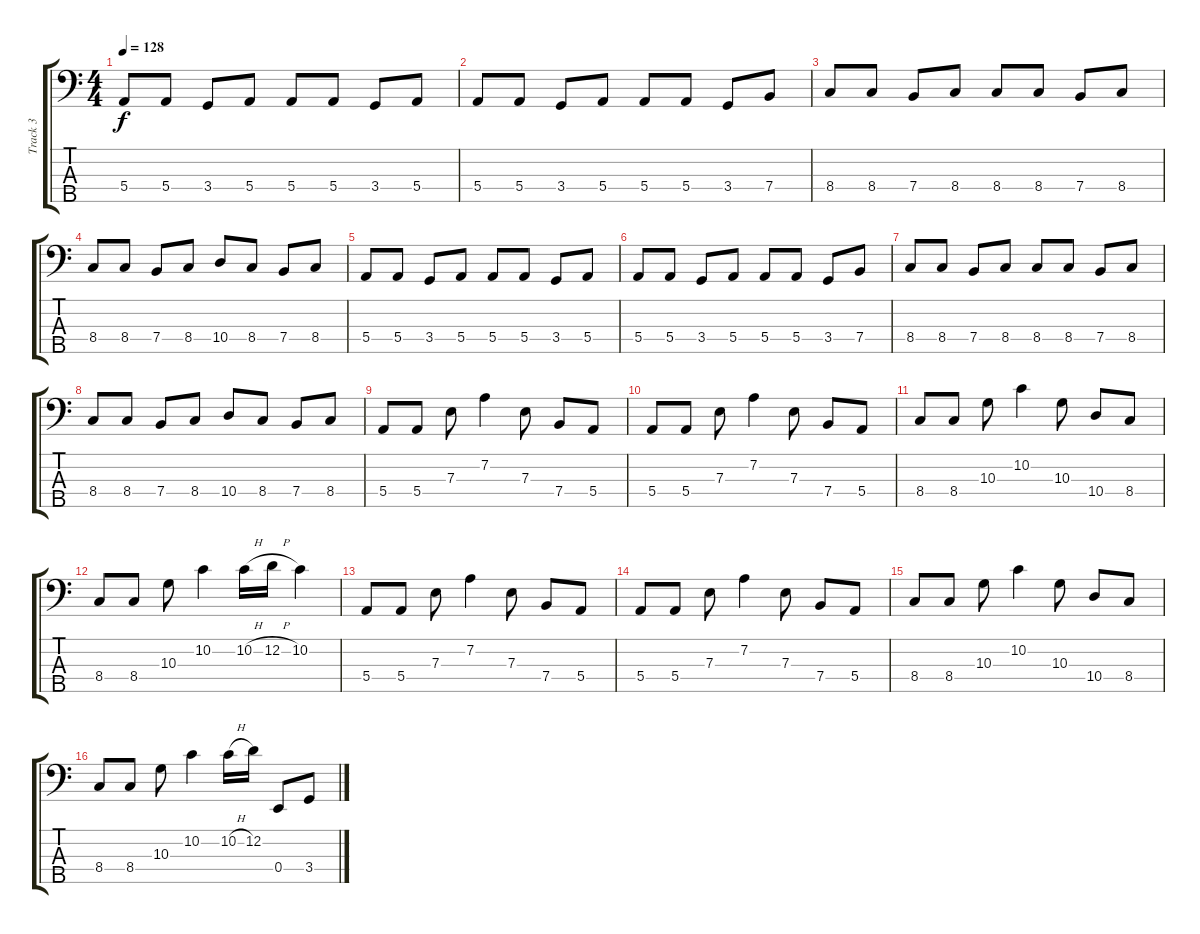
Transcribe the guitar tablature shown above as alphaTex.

\track ("Track 3" "Track 3") {instrument electricbassfinger}
\staff {score tabs}
\tuning (G2 D2 A1 E1 B0) {hide}
\ts (4 4)
\tempo 128
\clef f4
\ks c
5.4.8{dy f} 5.4.8 3.4.8 5.4.8 5.4.8 5.4.8 3.4.8 5.4.8 |
5.4.8 5.4.8 3.4.8 5.4.8 5.4.8 5.4.8 3.4.8 7.4.8 |
8.4.8 8.4.8 7.4.8 8.4.8 8.4.8 8.4.8 7.4.8 8.4.8 |
8.4.8 8.4.8 7.4.8 8.4.8 10.4.8 8.4.8 7.4.8 8.4.8 |
5.4.8 5.4.8 3.4.8 5.4.8 5.4.8 5.4.8 3.4.8 5.4.8 |
5.4.8 5.4.8 3.4.8 5.4.8 5.4.8 5.4.8 3.4.8 7.4.8 |
8.4.8 8.4.8 7.4.8 8.4.8 8.4.8 8.4.8 7.4.8 8.4.8 |
8.4.8 8.4.8 7.4.8 8.4.8 10.4.8 8.4.8 7.4.8 8.4.8 |
5.4.8 5.4.8 7.3.8 7.2.4 7.3.8 7.4.8 5.4.8 |
5.4.8 5.4.8 7.3.8 7.2.4 7.3.8 7.4.8 5.4.8 |
8.4.8 8.4.8 10.3.8 10.2.4 10.3.8 10.4.8 8.4.8 |
8.4.8 8.4.8 10.3.8 10.2.4 10.2{h}.16 12.2{h}.16 10.2.4 |
5.4.8 5.4.8 7.3.8 7.2.4 7.3.8 7.4.8 5.4.8 |
5.4.8 5.4.8 7.3.8 7.2.4 7.3.8 7.4.8 5.4.8 |
8.4.8 8.4.8 10.3.8 10.2.4 10.3.8 10.4.8 8.4.8 |
8.4.8 8.4.8 10.3.8 10.2.4 10.2{h}.16 12.2.16 0.4.8 3.4.8
